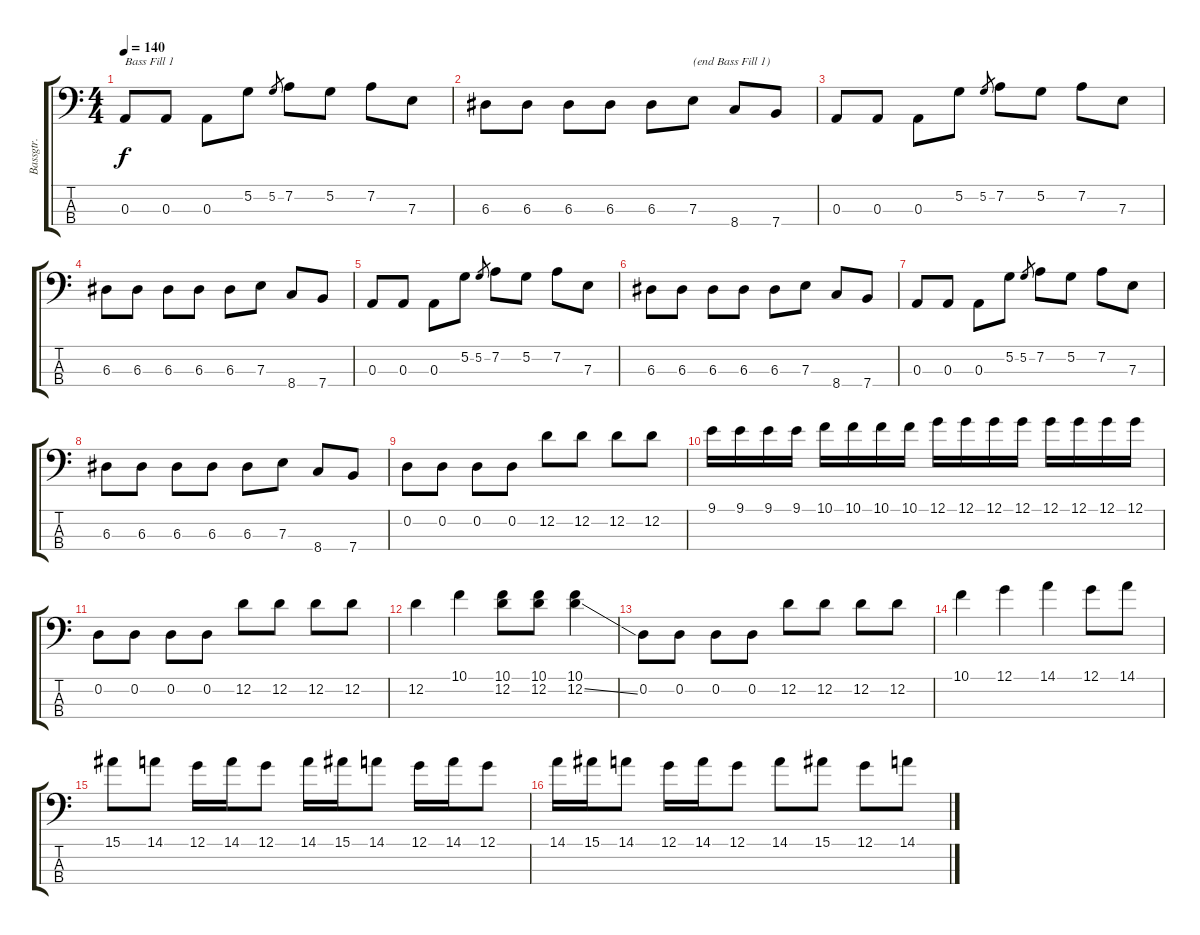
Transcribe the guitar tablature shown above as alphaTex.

\track ("Bassgtr." "Bassgtr.") {instrument electricbasspick}
\staff {score tabs}
\tuning (G2 D2 A1 E1) {hide}
\ts (4 4)
\tempo 140
\clef f4
\ks c
0.3.8{txt "Bass Fill 1" dy f} 0.3.8 0.3.8 5.2.8 5.2.8{gr} 7.2.8 5.2.8 7.2.8 7.3.8 |
6.3.8 6.3.8 6.3.8 6.3.8 6.3.8 7.3.8{txt "(end Bass Fill 1)"} 8.4.8 7.4.8 |
0.3.8 0.3.8 0.3.8 5.2.8 5.2.8{gr} 7.2.8 5.2.8 7.2.8 7.3.8 |
6.3.8 6.3.8 6.3.8 6.3.8 6.3.8 7.3.8 8.4.8 7.4.8 |
0.3.8 0.3.8 0.3.8 5.2.8 5.2.8{gr} 7.2.8 5.2.8 7.2.8 7.3.8 |
6.3.8 6.3.8 6.3.8 6.3.8 6.3.8 7.3.8 8.4.8 7.4.8 |
0.3.8 0.3.8 0.3.8 5.2.8 5.2.8{gr} 7.2.8 5.2.8 7.2.8 7.3.8 |
6.3.8 6.3.8 6.3.8 6.3.8 6.3.8 7.3.8 8.4.8 7.4.8 |
0.2.8 0.2.8 0.2.8 0.2.8 12.2.8 12.2.8 12.2.8 12.2.8 |
9.1.16 9.1.16 9.1.16 9.1.16 10.1.16 10.1.16 10.1.16 10.1.16 12.1.16 12.1.16 12.1.16 12.1.16 12.1.16 12.1.16 12.1.16 12.1.16 |
0.2.8 0.2.8 0.2.8 0.2.8 12.2.8 12.2.8 12.2.8 12.2.8 |
12.2.4 10.1.4 (10.1 12.2).8 (10.1 12.2).8 (10.1 12.2{ss}).4 |
0.2.8 0.2.8 0.2.8 0.2.8 12.2.8 12.2.8 12.2.8 12.2.8 |
10.1.4 12.1.4 14.1.4 12.1.8 14.1.8 |
15.1.8 14.1.8 12.1.16 14.1.16 12.1.8 14.1.16 15.1.16 14.1.8 12.1.16 14.1.16 12.1.8 |
14.1.16 15.1.16 14.1.8 12.1.16 14.1.16 12.1.8 14.1.8 15.1.8 12.1.8 14.1.8
